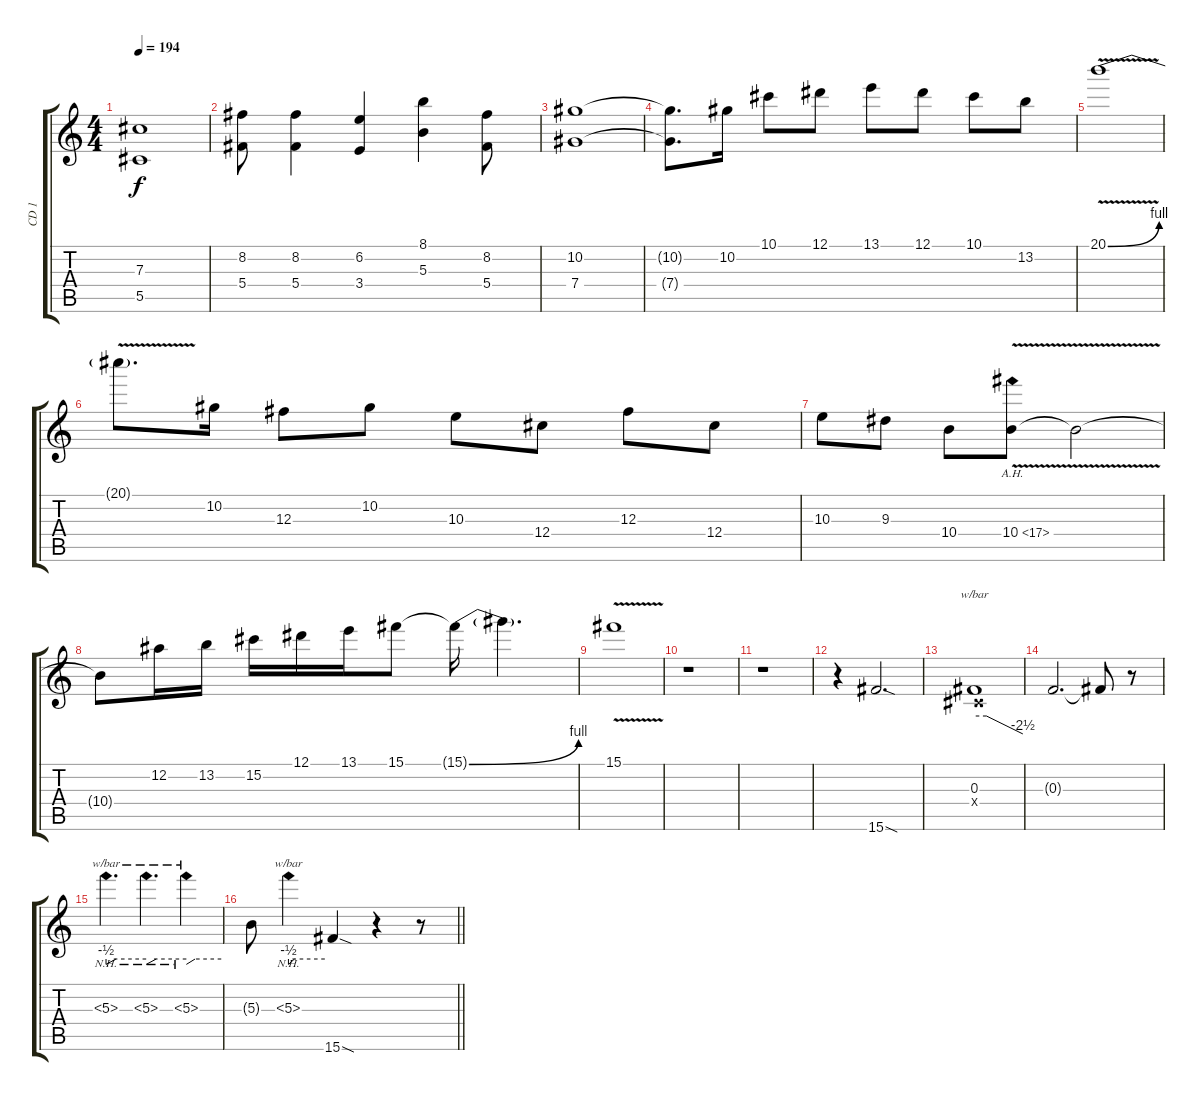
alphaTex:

\track ("CD 1" "CD 1") {instrument overdrivenguitar}
\staff {score tabs}
\tuning (Eb4 Bb3 Gb3 Db3 Ab2 Eb2) {hide}
\ts (4 4)
\tempo 194
\clef g2
\ks c
(7.3 5.5).1{dy f} |
(8.2 5.4).8 (8.2 5.4).4 (6.2 3.4).4 (8.1 5.3).4 (8.2 5.4).8 |
(10.2 7.4).1 |
(10.2{t} 7.4{t}).8{d} 10.2.16 10.1.8 12.1.8 13.1.8 12.1.8 10.1.8 13.2.8 |
20.1{be (bend 0 0 60 4) v}.1 |
20.1{t}.8{d} 10.2.16 12.3.8 10.2.8 10.3.8 12.4.8 12.3.8 12.4.8 |
10.3.8 9.3.8 10.4.8 10.4{ah 7 v}.8 10.4{t}.2 |
10.4{t}.8 12.2.16 13.2.16 15.2.16 12.1.16 13.1.16 15.1.8 15.1{be (bend 0 0 60 4) t}.16 15.1{t}.4{d} |
15.1{v}.1 |
r.1 |
r.1 |
r.4 15.6{sod}.2{d} |
(0.3 0.4{x}).1{tbe (custom default 0 0 15 0 60 -10)} |
0.3{t}.2{d} 0.3{t}.8 r.8 |
5.3{nh}.4{d tbe (custom default 0 -2 15 0 60 0)} 5.3{nh}.4{d tbe (custom default 0 -2 15 0 60 0)} 5.3{nh}.4{tbe (custom default 0 -2 15 0 60 0)} |
\barLineRight lightlight
5.3{t}.8 5.3{nh}.4{tbe (custom default 0 -2 10 0 60 0)} 15.6{sod}.4 r.4 r.8
